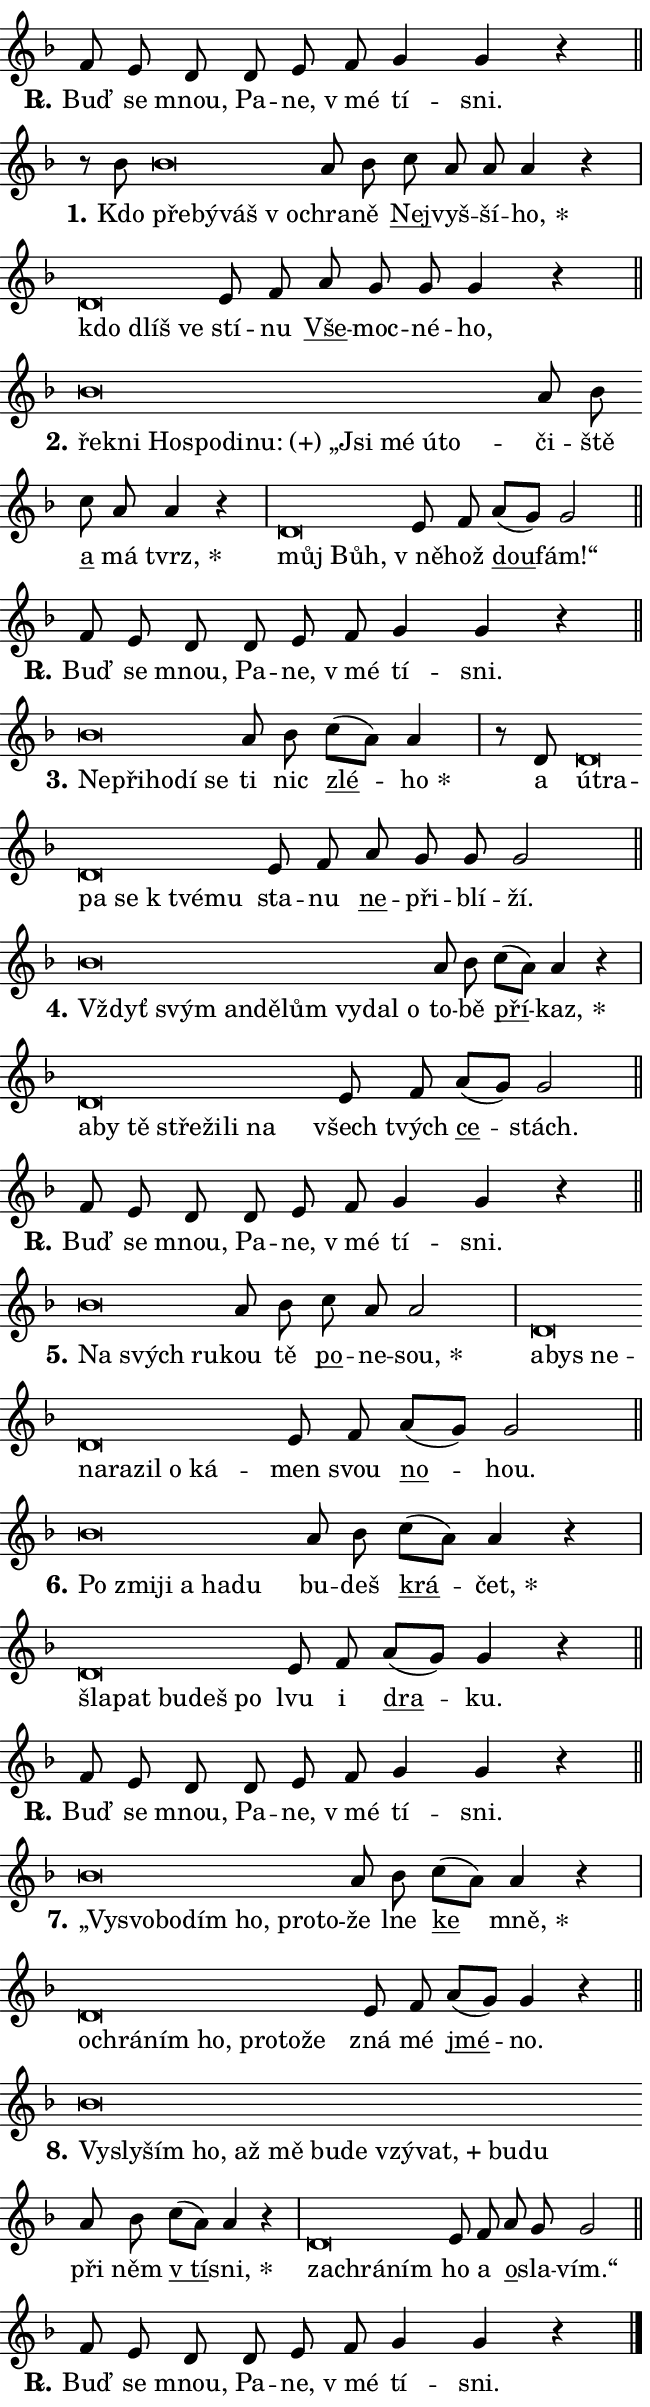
\version "2.24.0"
\header { tagline = "" }
\paper {
  indent = 0\cm
  top-margin = 0\cm
  right-margin = 0.13\cm % to fit lyric hyphens
  bottom-margin = 0\cm
  left-margin = 0\cm
  paper-width = 11\cm
  page-breaking = #ly:one-page-breaking
  system-system-spacing.basic-distance = #11
  score-system-spacing.basic-distance = #11
  ragged-last = ##f
}


%% Author: Thomas Morley
%% https://lists.gnu.org/archive/html/lilypond-user/2020-05/msg00002.html
#(define (line-position grob)
"Returns position of @var[grob} in current system:
   @code{'start}, if at first time-step
   @code{'end}, if at last time-step
   @code{'middle} otherwise
"
  (let* ((col (ly:item-get-column grob))
         (ln (ly:grob-object col 'left-neighbor))
         (rn (ly:grob-object col 'right-neighbor))
         (col-to-check-left (if (ly:grob? ln) ln col))
         (col-to-check-right (if (ly:grob? rn) rn col))
         (break-dir-left
           (and
             (ly:grob-property col-to-check-left 'non-musical #f)
             (ly:item-break-dir col-to-check-left)))
         (break-dir-right
           (and
             (ly:grob-property col-to-check-right 'non-musical #f)
             (ly:item-break-dir col-to-check-right))))
        (cond ((eqv? 1 break-dir-left) 'start)
              ((eqv? -1 break-dir-right) 'end)
              (else 'middle))))

#(define (tranparent-at-line-position vctor)
  (lambda (grob)
  "Relying on @code{line-position} select the relevant enry from @var{vctor}.
Used to determine transparency,"
    (case (line-position grob)
      ((end) (not (vector-ref vctor 0)))
      ((middle) (not (vector-ref vctor 1)))
      ((start) (not (vector-ref vctor 2))))))

noteHeadBreakVisibility =
#(define-music-function (break-visibility)(vector?)
"Makes @code{NoteHead}s transparent relying on @var{break-visibility}"
#{
  \override NoteHead.transparent =
    #(tranparent-at-line-position break-visibility)
#})

#(define delete-ledgers-for-transparent-note-heads
  (lambda (grob)
    "Reads whether a @code{NoteHead} is transparent.
If so this @code{NoteHead} is removed from @code{'note-heads} from
@var{grob}, which is supposed to be @code{LedgerLineSpanner}.
As a result ledgers are not printed for this @code{NoteHead}"
    (let* ((nhds-array (ly:grob-object grob 'note-heads))
           (nhds-list
             (if (ly:grob-array? nhds-array)
                 (ly:grob-array->list nhds-array)
                 '()))
           ;; Relies on the transparent-property being done before
           ;; Staff.LedgerLineSpanner.after-line-breaking is executed.
           ;; This is fragile ...
           (to-keep
             (remove
               (lambda (nhd)
                 (ly:grob-property nhd 'transparent #f))
               nhds-list)))
      ;; TODO find a better method to iterate over grob-arrays, similiar
      ;; to filter/remove etc for lists
      ;; For now rebuilt from scratch
      (set! (ly:grob-object grob 'note-heads)  '())
      (for-each
        (lambda (nhd)
          (ly:pointer-group-interface::add-grob grob 'note-heads nhd))
        to-keep))))

squashNotes = {
  \override NoteHead.X-extent = #'(-0.2 . 0.2)
  \override NoteHead.Y-extent = #'(-0.75 . 0)
  \override NoteHead.stencil =
    #(lambda (grob)
       (let ((pos (ly:grob-property grob 'staff-position)))
         (begin
           (if (< pos -7) (display "ERROR: Lower brevis then expected\n") (display ""))
           (if (<= pos -6) ly:text-interface::print ly:note-head::print))))
}
unSquashNotes = {
  \revert NoteHead.X-extent
  \revert NoteHead.Y-extent
  \revert NoteHead.stencil
}

hideNotes = \noteHeadBreakVisibility #begin-of-line-visible
unHideNotes = \noteHeadBreakVisibility #all-visible

% work-around for resetting accidentals
% https://lilypond.org/doc/v2.23/Documentation/notation/displaying-rhythms#unmetered-music
cadenzaMeasure = {
  \cadenzaOff
  \partial 1024 s1024
  \cadenzaOn
}

#(define-markup-command (accent layout props text) (markup?)
  "Underline accented syllable"
  (interpret-markup layout props
    #{\markup \override #'(offset . 4.3) \underline { #text }#}))

responsum = \markup \concat {
  "R" \hspace #-1.05 \path #0.1 #'((moveto 0 0.07) (lineto 0.9 0.8)) \hspace #0.05 "."
}

spaceSize = #0.6828661417322834 % exact space size for TeX Gyre Schola

\layout {
  \context {
    \Staff
    \remove "Time_signature_engraver"
    \override LedgerLineSpanner.after-line-breaking = #delete-ledgers-for-transparent-note-heads
  }
  \context {
    \Lyrics {
      \override LyricSpace.minimum-distance = \spaceSize
      \override LyricText.font-name = #"TeX Gyre Schola"
      \override LyricText.font-size = 1
      \override StanzaNumber.font-name = #"TeX Gyre Schola Bold"
      \override StanzaNumber.font-size = 1
    }
  }
  \context {
    \Score 
    \override NoteHead.text =
      #(lambda (grob) 
        (let ((pos (ly:grob-property grob 'staff-position)))
          #{\markup {
            \combine
              \halign #-0.55 \raise #(if (= pos -6) 0 0.5) \override #'(thickness . 2) \draw-line #'(3.2 . 0)
              \musicglyph "noteheads.sM1"
          }#}))
  }
}

% magnetic-lyrics.ily
%
%   written by
%     Jean Abou Samra <jean@abou-samra.fr>
%     Werner Lemberg <wl@gnu.org>
%
%   adapted by
%     Jiri Hon <jiri.hon@gmail.com>
%
% Version 2022-Apr-15

% https://www.mail-archive.com/lilypond-user@gnu.org/msg149350.html

#(define (Left_hyphen_pointer_engraver context)
   "Collect syllable-hyphen-syllable occurrences in lyrics and store
them in properties.  This engraver only looks to the left.  For
example, if the lyrics input is @code{foo -- bar}, it does the
following.

@itemize @bullet
@item
Set the @code{text} property of the @code{LyricHyphen} grob between
@q{foo} and @q{bar} to @code{foo}.

@item
Set the @code{left-hyphen} property of the @code{LyricText} grob with
text @q{foo} to the @code{LyricHyphen} grob between @q{foo} and
@q{bar}.
@end itemize

Use this auxiliary engraver in combination with the
@code{lyric-@/text::@/apply-@/magnetic-@/offset!} hook."
   (let ((hyphen #f)
         (text #f))
     (make-engraver
      (acknowledgers
       ((lyric-syllable-interface engraver grob source-engraver)
        (set! text grob)))
      (end-acknowledgers
       ((lyric-hyphen-interface engraver grob source-engraver)
        ;(when (not (grob::has-interface grob 'lyric-space-interface))
          (set! hyphen grob)));)
      ((stop-translation-timestep engraver)
       (when (and text hyphen)
         (ly:grob-set-object! text 'left-hyphen hyphen))
       (set! text #f)
       (set! hyphen #f)))))

#(define (lyric-text::apply-magnetic-offset! grob)
   "If the space between two syllables is less than the value in
property @code{LyricText@/.details@/.squash-threshold}, move the right
syllable to the left so that it gets concatenated with the left
syllable.

Use this function as a hook for
@code{LyricText@/.after-@/line-@/breaking} if the
@code{Left_@/hyphen_@/pointer_@/engraver} is active."
   (let ((hyphen (ly:grob-object grob 'left-hyphen #f)))
     (when hyphen
       (let ((left-text (ly:spanner-bound hyphen LEFT)))
         (when (grob::has-interface left-text 'lyric-syllable-interface)
           (let* ((common (ly:grob-common-refpoint grob left-text X))
                  (this-x-ext (ly:grob-extent grob common X))
                  (left-x-ext
                   (begin
                     ;; Trigger magnetism for left-text.
                     (ly:grob-property left-text 'after-line-breaking)
                     (ly:grob-extent left-text common X)))
                  ;; `delta` is the gap width between two syllables.
                  (delta (- (interval-start this-x-ext)
                            (interval-end left-x-ext)))
                  (details (ly:grob-property grob 'details))
                  (threshold (assoc-get 'squash-threshold details 0.2)))
             (when (< delta threshold)
               (let* (;; We have to manipulate the input text so that
                      ;; ligatures crossing syllable boundaries are not
                      ;; disabled.  For languages based on the Latin
                      ;; script this is essentially a beautification.
                      ;; However, for non-Western scripts it can be a
                      ;; necessity.
                      (lt (ly:grob-property left-text 'text))
                      (rt (ly:grob-property grob 'text))
                      (is-space (grob::has-interface hyphen 'lyric-space-interface))
                      (space (if is-space " " ""))
                      (extra-delta (if is-space spaceSize 0))
                      ;; Append new syllable.
                      (ltrt-space (if (and (string? lt) (string? rt))
                                (string-append lt space rt)
                                (make-concat-markup (list lt space rt))))
                      ;; Right-align `ltrt` to the right side.
                      (ltrt-space-markup (grob-interpret-markup
                               grob
                               (make-translate-markup
                                (cons (interval-length this-x-ext) 0)
                                (make-right-align-markup ltrt-space)))))
                 (begin
                   ;; Don't print `left-text`.
                   (ly:grob-set-property! left-text 'stencil #f)
                   ;; Set text and stencil (which holds all collected
                   ;; syllables so far) and shift it to the left.
                   (ly:grob-set-property! grob 'text ltrt-space)
                   (ly:grob-set-property! grob 'stencil ltrt-space-markup)
                   (ly:grob-translate-axis! grob (- (- delta extra-delta)) X))))))))))


#(define (lyric-hyphen::displace-bounds-first grob)
   ;; Make very sure this callback isn't triggered too early.
   (let ((left (ly:spanner-bound grob LEFT))
         (right (ly:spanner-bound grob RIGHT)))
     (ly:grob-property left 'after-line-breaking)
     (ly:grob-property right 'after-line-breaking)
     (ly:lyric-hyphen::print grob)))

squashThreshold = #0.4

\layout {
  \context {
    \Lyrics
    \consists #Left_hyphen_pointer_engraver
    \override LyricText.after-line-breaking =
      #lyric-text::apply-magnetic-offset!
    \override LyricHyphen.stencil = #lyric-hyphen::displace-bounds-first
    \override LyricText.details.squash-threshold = \squashThreshold
    \override LyricHyphen.minimum-distance = 0
    \override LyricHyphen.minimum-length = \squashThreshold
  }
}

squashText = \override LyricText.details.squash-threshold = 9999
unSquashText = \override LyricText.details.squash-threshold = \squashThreshold

leftText = \override LyricText.self-alignment-X = #LEFT
unLeftText = \revert LyricText.self-alignment-X

starOffset = #(lambda (grob) 
                (let ((x_offset (ly:self-alignment-interface::aligned-on-x-parent grob)))
                  (if (= x_offset 0) 0 (+ x_offset 1.2))))

star = #(define-music-function (syllable)(string?)
"Append star separator at the end of a syllable"
#{
  \once \override LyricText.X-offset = #starOffset
  \lyricmode { \markup {
    #syllable
    \override #'((font-name . "TeX Gyre Schola Bold")) \hspace #0.2 \lower #0.65 \larger "*"
  } }
#})

starAccent = #(define-music-function (syllable)(string?)
"Append star separator at the end of a syllable and make accent"
#{
  \once \override LyricText.X-offset = #starOffset
  \lyricmode { \markup {
    \accent #syllable
    \override #'((font-name . "TeX Gyre Schola Bold")) \hspace #0.2 \lower #0.65 \larger "*"
  } }
#})

breath = #(define-music-function (syllable)(string?)
"Append breathing indicator at the end of a syllable"
#{
  \lyricmode { \markup { #syllable "+" } }
#})

optionalBreath = #(define-music-function (syllable)(string?)
"Append optional breathing indicator at the end of a syllable"
#{
  \lyricmode { \markup { #syllable "(+)" } }
#})


\score {
    <<
        \new Voice = "melody" { \cadenzaOn \key f \major \relative { f'8 e d \bar "" d e f \bar "" g4 g r \cadenzaMeasure \bar "||" \break } }
        \new Lyrics \lyricsto "melody" { \lyricmode { \set stanza = \responsum
Buď se mnou, Pa -- ne, "v mé" tí -- sni. } }
    >>
    \layout {}
}

\score {
    <<
        \new Voice = "melody" { \cadenzaOn \key f \major \relative { r8 bes' \squashNotes bes\breve*1/16 \hideNotes \breve*1/16 \bar "" \breve*1/16 \breve*1/16 \bar "" \unHideNotes \unSquashNotes a8 bes \bar "" c a a a4 r \cadenzaMeasure \bar "|" \squashNotes d,\breve*1/16 \hideNotes \breve*1/16 \breve*1/16 \bar "" \unHideNotes \unSquashNotes e8 f \bar "" a g g g4 r \cadenzaMeasure \bar "||" \break } }
        \new Lyrics \lyricsto "melody" { \lyricmode { \set stanza = "1."
Kdo \leftText pře -- \squashText bý -- váš "v o" -- \unLeftText \unSquashText chra -- ně \markup \accent Nej -- vyš -- ší -- \star ho, \leftText kdo \squashText dlíš ve \unLeftText \unSquashText stí -- nu \markup \accent Vše -- moc -- né -- ho, } }
    >>
    \layout {}
}

\score {
    <<
        \new Voice = "melody" { \cadenzaOn \key f \major \relative { \squashNotes bes'\breve*1/16 \hideNotes \breve*1/16 \bar "" \breve*1/16 \bar "" \breve*1/16 \bar "" \breve*1/16 \bar "" \breve*1/16 \bar "" \breve*1/16 \bar "" \breve*1/16 \bar "" \breve*1/16 \breve*1/16 \bar "" \unHideNotes \unSquashNotes a8 bes \bar "" c a a4 r \cadenzaMeasure \bar "|" \squashNotes d,\breve*1/16 \hideNotes \breve*1/16 \bar "" \unHideNotes \unSquashNotes e8 f \bar "" a[( g)] g2 \cadenzaMeasure \bar "||" \break } }
        \new Lyrics \lyricsto "melody" { \lyricmode { \set stanza = "2."
\leftText řek -- \squashText ni Ho -- spo -- di -- \optionalBreath nu: „Jsi mé ú -- to -- \unLeftText \unSquashText či -- ště \markup \accent a má \star tvrz, \leftText můj \squashText Bůh, \unLeftText \unSquashText "v ně" -- hož \markup \accent dou -- fám!“ } }
    >>
    \layout {}
}

\score {
    <<
        \new Voice = "melody" { \cadenzaOn \key f \major \relative { f'8 e d \bar "" d e f \bar "" g4 g r \cadenzaMeasure \bar "||" \break } }
        \new Lyrics \lyricsto "melody" { \lyricmode { \set stanza = \responsum
Buď se mnou, Pa -- ne, "v mé" tí -- sni. } }
    >>
    \layout {}
}

\score {
    <<
        \new Voice = "melody" { \cadenzaOn \key f \major \relative { \squashNotes bes'\breve*1/16 \hideNotes \breve*1/16 \bar "" \breve*1/16 \bar "" \breve*1/16 \breve*1/16 \bar "" \unHideNotes \unSquashNotes a8 bes \bar "" c[( a)] a4 \cadenzaMeasure \bar "|" r8 d, \squashNotes d\breve*1/16 \hideNotes \breve*1/16 \bar "" \breve*1/16 \bar "" \breve*1/16 \bar "" \breve*1/16 \breve*1/16 \bar "" \unHideNotes \unSquashNotes e8 f \bar "" a g g g2 \cadenzaMeasure \bar "||" \break } }
        \new Lyrics \lyricsto "melody" { \lyricmode { \set stanza = "3."
\leftText Ne -- \squashText při -- ho -- dí se \unLeftText \unSquashText ti nic \markup \accent zlé -- \star ho a \leftText ú -- \squashText tra -- pa se "k tvé" -- mu \unLeftText \unSquashText sta -- nu \markup \accent ne -- při -- blí -- ží. } }
    >>
    \layout {}
}

\score {
    <<
        \new Voice = "melody" { \cadenzaOn \key f \major \relative { \squashNotes bes'\breve*1/16 \hideNotes \breve*1/16 \bar "" \breve*1/16 \bar "" \breve*1/16 \bar "" \breve*1/16 \bar "" \breve*1/16 \bar "" \breve*1/16 \breve*1/16 \bar "" \unHideNotes \unSquashNotes a8 bes \bar "" c[( a)] a4 r \cadenzaMeasure \bar "|" \squashNotes d,\breve*1/16 \hideNotes \breve*1/16 \bar "" \breve*1/16 \bar "" \breve*1/16 \bar "" \breve*1/16 \bar "" \breve*1/16 \breve*1/16 \bar "" \unHideNotes \unSquashNotes e8 f \bar "" a[( g)] g2 \cadenzaMeasure \bar "||" \break } }
        \new Lyrics \lyricsto "melody" { \lyricmode { \set stanza = "4."
\leftText Vždyť \squashText svým an -- dě -- lům vy -- dal o \unLeftText \unSquashText to -- bě \markup \accent pří -- \star kaz, \leftText a -- \squashText by tě stře -- ži -- li na \unLeftText \unSquashText všech tvých \markup \accent ce -- stách. } }
    >>
    \layout {}
}

\score {
    <<
        \new Voice = "melody" { \cadenzaOn \key f \major \relative { f'8 e d \bar "" d e f \bar "" g4 g r \cadenzaMeasure \bar "||" \break } }
        \new Lyrics \lyricsto "melody" { \lyricmode { \set stanza = \responsum
Buď se mnou, Pa -- ne, "v mé" tí -- sni. } }
    >>
    \layout {}
}

\score {
    <<
        \new Voice = "melody" { \cadenzaOn \key f \major \relative { \squashNotes bes'\breve*1/16 \hideNotes \breve*1/16 \breve*1/16 \bar "" \unHideNotes \unSquashNotes a8 bes \bar "" c a a2 \cadenzaMeasure \bar "|" \squashNotes d,\breve*1/16 \hideNotes \breve*1/16 \bar "" \breve*1/16 \bar "" \breve*1/16 \bar "" \breve*1/16 \bar "" \breve*1/16 \bar "" \breve*1/16 \breve*1/16 \bar "" \unHideNotes \unSquashNotes e8 f \bar "" a[( g)] g2 \cadenzaMeasure \bar "||" \break } }
        \new Lyrics \lyricsto "melody" { \lyricmode { \set stanza = "5."
\leftText Na \squashText svých ru -- \unLeftText \unSquashText kou tě \markup \accent po -- ne -- \star sou, \leftText a -- \squashText bys ne -- na -- ra -- zil o ká -- \unLeftText \unSquashText men svou \markup \accent no -- hou. } }
    >>
    \layout {}
}

\score {
    <<
        \new Voice = "melody" { \cadenzaOn \key f \major \relative { \squashNotes bes'\breve*1/16 \hideNotes \breve*1/16 \bar "" \breve*1/16 \bar "" \breve*1/16 \bar "" \breve*1/16 \breve*1/16 \bar "" \unHideNotes \unSquashNotes a8 bes \bar "" c[( a)] a4 r \cadenzaMeasure \bar "|" \squashNotes d,\breve*1/16 \hideNotes \breve*1/16 \bar "" \breve*1/16 \bar "" \breve*1/16 \breve*1/16 \bar "" \unHideNotes \unSquashNotes e8 f \bar "" a[( g)] g4 r \cadenzaMeasure \bar "||" \break } }
        \new Lyrics \lyricsto "melody" { \lyricmode { \set stanza = "6."
\leftText Po \squashText zmi -- ji a ha -- du \unLeftText \unSquashText bu -- deš \markup \accent krá -- \star čet, \leftText šla -- \squashText pat bu -- deš po \unLeftText \unSquashText lvu i \markup \accent dra -- ku. } }
    >>
    \layout {}
}

\score {
    <<
        \new Voice = "melody" { \cadenzaOn \key f \major \relative { f'8 e d \bar "" d e f \bar "" g4 g r \cadenzaMeasure \bar "||" \break } }
        \new Lyrics \lyricsto "melody" { \lyricmode { \set stanza = \responsum
Buď se mnou, Pa -- ne, "v mé" tí -- sni. } }
    >>
    \layout {}
}

\score {
    <<
        \new Voice = "melody" { \cadenzaOn \key f \major \relative { \squashNotes bes'\breve*1/16 \hideNotes \breve*1/16 \bar "" \breve*1/16 \bar "" \breve*1/16 \bar "" \breve*1/16 \bar "" \breve*1/16 \breve*1/16 \bar "" \unHideNotes \unSquashNotes a8 bes \bar "" c[( a)] a4 r \cadenzaMeasure \bar "|" \squashNotes d,\breve*1/16 \hideNotes \breve*1/16 \bar "" \breve*1/16 \bar "" \breve*1/16 \bar "" \breve*1/16 \bar "" \breve*1/16 \breve*1/16 \bar "" \unHideNotes \unSquashNotes e8 f \bar "" a[( g)] g4 r \cadenzaMeasure \bar "||" \break } }
        \new Lyrics \lyricsto "melody" { \lyricmode { \set stanza = "7."
\leftText „Vy -- \squashText svo -- bo -- dím ho, pro -- to -- \unLeftText \unSquashText že lne \markup \accent ke \star mně, \leftText o -- \squashText chrá -- ním ho, pro -- to -- že \unLeftText \unSquashText zná mé \markup \accent jmé -- no. } }
    >>
    \layout {}
}

\score {
    <<
        \new Voice = "melody" { \cadenzaOn \key f \major \relative { \squashNotes bes'\breve*1/16 \hideNotes \breve*1/16 \bar "" \breve*1/16 \bar "" \breve*1/16 \bar "" \breve*1/16 \bar "" \breve*1/16 \bar "" \breve*1/16 \bar "" \breve*1/16 \bar "" \breve*1/16 \bar "" \breve*1/16 \bar "" \breve*1/16 \breve*1/16 \bar "" \unHideNotes \unSquashNotes a8 bes \bar "" c[( a)] a4 r \cadenzaMeasure \bar "|" \squashNotes d,\breve*1/16 \hideNotes \breve*1/16 \breve*1/16 \bar "" \unHideNotes \unSquashNotes e8 f \bar "" a g g2 \cadenzaMeasure \bar "||" \break } }
        \new Lyrics \lyricsto "melody" { \lyricmode { \set stanza = "8."
\leftText Vy -- \squashText sly -- ším ho, až mě bu -- de vzý -- \breath "vat," bu -- du \unLeftText \unSquashText při něm \markup \accent "v tí" -- \star sni, \leftText za -- \squashText chrá -- ním \unLeftText \unSquashText ho a \markup \accent o -- sla -- vím.“ } }
    >>
    \layout {}
}

\score {
    <<
        \new Voice = "melody" { \cadenzaOn \key f \major \relative { f'8 e d \bar "" d e f \bar "" g4 g r \cadenzaMeasure \bar "||" \break } \bar "|." }
        \new Lyrics \lyricsto "melody" { \lyricmode { \set stanza = \responsum
Buď se mnou, Pa -- ne, "v mé" tí -- sni. } }
    >>
    \layout {}
}
